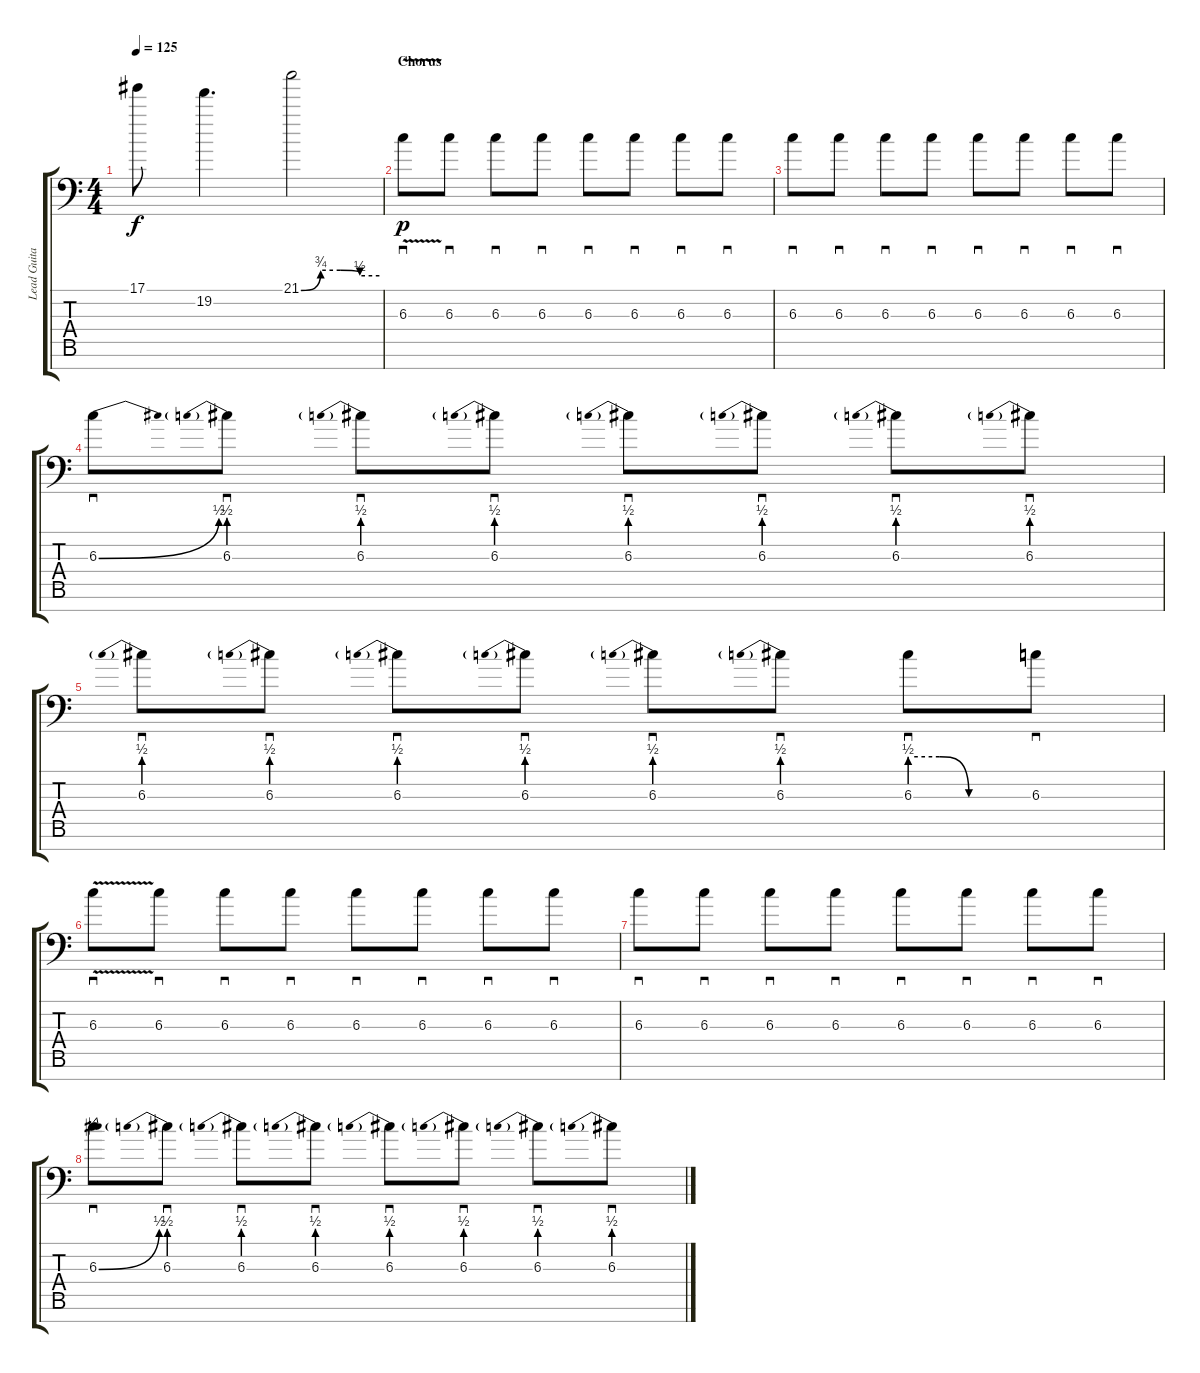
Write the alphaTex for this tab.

\track ("Lead Guitar" "Lead Guita") {instrument distortionguitar}
\staff {score tabs}
\tuning (Eb4 Bb3 Gb3 Db3 Ab2 Eb2 Ab1) {hide}
\ts (4 4)
\tempo 125
\clef f4
\ks c
17.1{t}.8{dy f} 19.2.4{d} 21.1{be (custom 0 0 15 3 30 3 45 2 60 2)}.2 |
\section ("" "Chorus")
6.3{v}.8{sd dy p} 6.3.8{sd} 6.3.8{sd} 6.3.8{sd} 6.3.8{sd} 6.3.8{sd} 6.3.8{sd} 6.3.8{sd} |
6.3.8{sd} 6.3.8{sd} 6.3.8{sd} 6.3.8{sd} 6.3.8{sd} 6.3.8{sd} 6.3.8{sd} 6.3.8{sd} |
6.3{be (bend 0 0 60 2)}.8{sd} 6.3{be (prebend 0 2 60 2)}.8{sd} 6.3{be (prebend 0 2 60 2)}.8{sd} 6.3{be (prebend 0 2 60 2)}.8{sd} 6.3{be (prebend 0 2 60 2)}.8{sd} 6.3{be (prebend 0 2 60 2)}.8{sd} 6.3{be (prebend 0 2 60 2)}.8{sd} 6.3{be (prebend 0 2 60 2)}.8{sd} |
6.3{be (prebend 0 2 60 2)}.8{sd} 6.3{be (prebend 0 2 60 2)}.8{sd} 6.3{be (prebend 0 2 60 2)}.8{sd} 6.3{be (prebend 0 2 60 2)}.8{sd} 6.3{be (prebend 0 2 60 2)}.8{sd} 6.3{be (prebend 0 2 60 2)}.8{sd} 6.3{be (custom 0 2 15 2 30 0 60 0)}.8{sd} 6.3.8{sd} |
6.3{v}.8{sd} 6.3.8{sd} 6.3.8{sd} 6.3.8{sd} 6.3.8{sd} 6.3.8{sd} 6.3.8{sd} 6.3.8{sd} |
6.3.8{sd} 6.3.8{sd} 6.3.8{sd} 6.3.8{sd} 6.3.8{sd} 6.3.8{sd} 6.3.8{sd} 6.3.8{sd} |
6.3{be (bend 0 0 60 2)}.8{sd} 6.3{be (prebend 0 2 60 2)}.8{sd} 6.3{be (prebend 0 2 60 2)}.8{sd} 6.3{be (prebend 0 2 60 2)}.8{sd} 6.3{be (prebend 0 2 60 2)}.8{sd} 6.3{be (prebend 0 2 60 2)}.8{sd} 6.3{be (prebend 0 2 60 2)}.8{sd} 6.3{be (prebend 0 2 60 2)}.8{sd}
